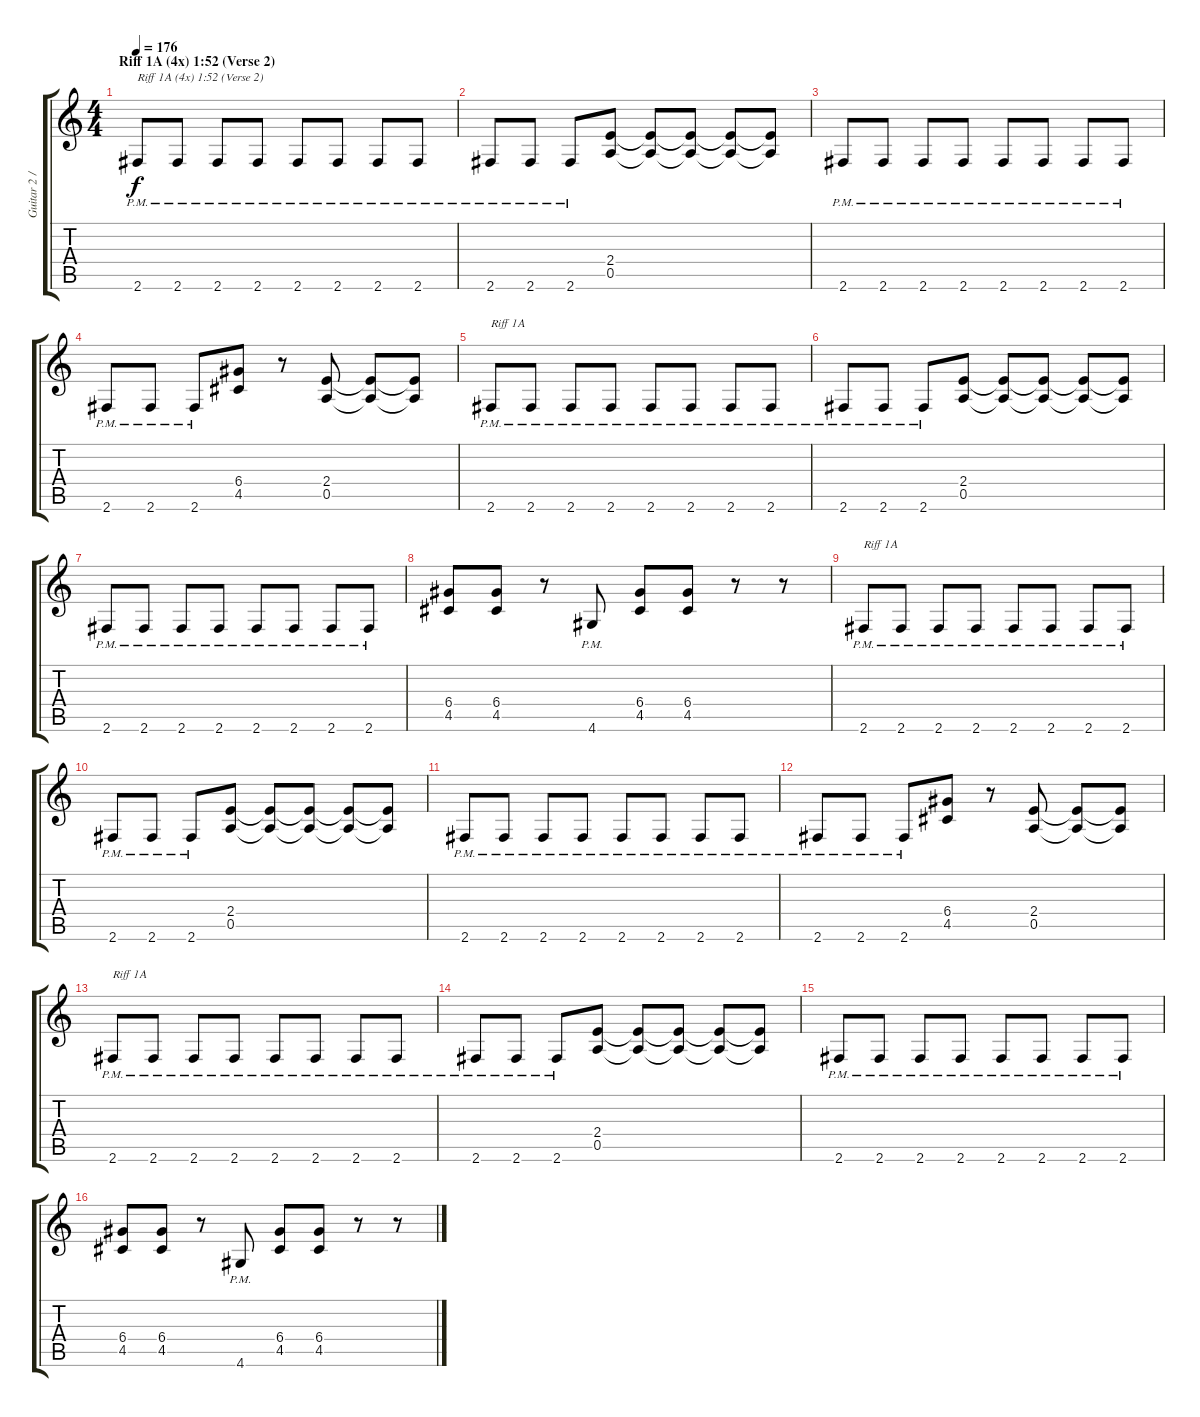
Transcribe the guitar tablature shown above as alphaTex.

\track ("Guitar 2 / Solo" "Guitar 2 /") {instrument distortionguitar}
\staff {score tabs}
\tuning (E4 B3 G3 D3 A2 E2) {hide}
\ts (4 4)
\section ("" "Riff 1A (4x) 1:52 (Verse 2)")
\tempo 176
\clef g2
\ks c
2.6{pm}.8{txt "Riff 1A (4x) 1:52 (Verse 2)" dy f} 2.6{pm}.8 2.6{pm}.8 2.6{pm}.8 2.6{pm}.8 2.6{pm}.8 2.6{pm}.8 2.6{pm}.8 |
2.6{pm}.8 2.6{pm}.8 2.6{pm}.8 (2.4 0.5).8 (2.4{t} 0.5{t}).8 (2.4{t} 0.5{t}).8 (2.4{t} 0.5{t}).8 (2.4{t} 0.5{t}).8 |
2.6{pm}.8 2.6{pm}.8 2.6{pm}.8 2.6{pm}.8 2.6{pm}.8 2.6{pm}.8 2.6{pm}.8 2.6{pm}.8 |
2.6{pm}.8 2.6{pm}.8 2.6{pm}.8 (6.4 4.5).8 r.8 (2.4 0.5).8 (2.4{t} 0.5{t}).8 (2.4{t} 0.5{t}).8 |
2.6{pm}.8{txt "Riff 1A"} 2.6{pm}.8 2.6{pm}.8 2.6{pm}.8 2.6{pm}.8 2.6{pm}.8 2.6{pm}.8 2.6{pm}.8 |
2.6{pm}.8 2.6{pm}.8 2.6{pm}.8 (2.4 0.5).8 (2.4{t} 0.5{t}).8 (2.4{t} 0.5{t}).8 (2.4{t} 0.5{t}).8 (2.4{t} 0.5{t}).8 |
2.6{pm}.8 2.6{pm}.8 2.6{pm}.8 2.6{pm}.8 2.6{pm}.8 2.6{pm}.8 2.6{pm}.8 2.6{pm}.8 |
(6.4 4.5).8 (6.4 4.5).8 r.8 4.6{pm}.8 (6.4 4.5).8 (6.4 4.5).8 r.8 r.8 |
2.6{pm}.8{txt "Riff 1A "} 2.6{pm}.8 2.6{pm}.8 2.6{pm}.8 2.6{pm}.8 2.6{pm}.8 2.6{pm}.8 2.6{pm}.8 |
2.6{pm}.8 2.6{pm}.8 2.6{pm}.8 (2.4 0.5).8 (2.4{t} 0.5{t}).8 (2.4{t} 0.5{t}).8 (2.4{t} 0.5{t}).8 (2.4{t} 0.5{t}).8 |
2.6{pm}.8 2.6{pm}.8 2.6{pm}.8 2.6{pm}.8 2.6{pm}.8 2.6{pm}.8 2.6{pm}.8 2.6{pm}.8 |
2.6{pm}.8 2.6{pm}.8 2.6{pm}.8 (6.4 4.5).8 r.8 (2.4 0.5).8 (2.4{t} 0.5{t}).8 (2.4{t} 0.5{t}).8 |
2.6{pm}.8{txt "Riff 1A"} 2.6{pm}.8 2.6{pm}.8 2.6{pm}.8 2.6{pm}.8 2.6{pm}.8 2.6{pm}.8 2.6{pm}.8 |
2.6{pm}.8 2.6{pm}.8 2.6{pm}.8 (2.4 0.5).8 (2.4{t} 0.5{t}).8 (2.4{t} 0.5{t}).8 (2.4{t} 0.5{t}).8 (2.4{t} 0.5{t}).8 |
2.6{pm}.8 2.6{pm}.8 2.6{pm}.8 2.6{pm}.8 2.6{pm}.8 2.6{pm}.8 2.6{pm}.8 2.6{pm}.8 |
(6.4 4.5).8 (6.4 4.5).8 r.8 4.6{pm}.8 (6.4 4.5).8 (6.4 4.5).8 r.8 r.8
